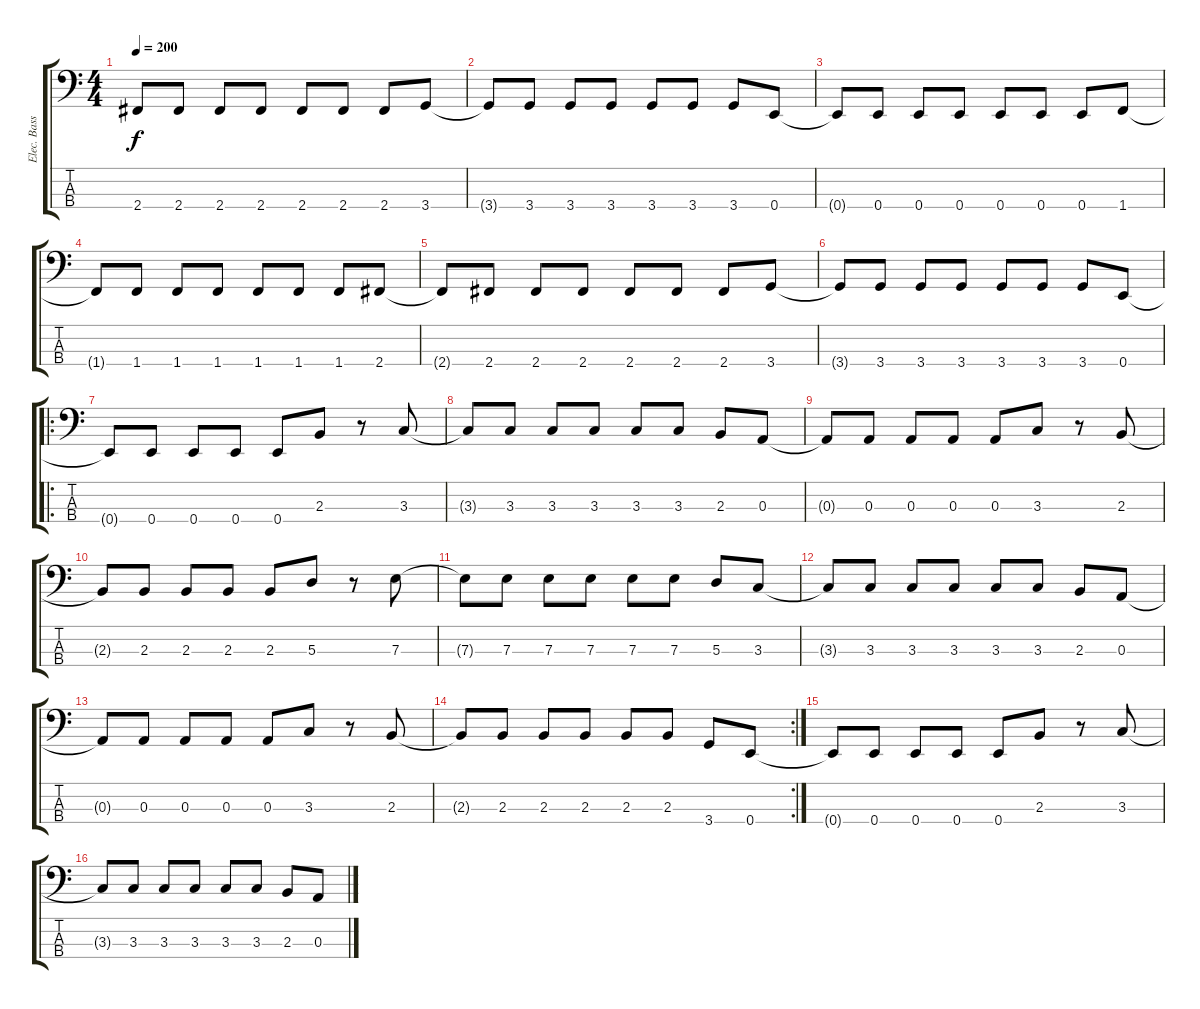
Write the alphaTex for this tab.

\track ("Elec. Bass" "Elec. Bass") {instrument electricbasspick}
\staff {score tabs}
\tuning (G2 D2 A1 E1) {hide}
\ts (4 4)
\tempo 200
\clef f4
\ks c
2.4{t}.8{dy f} 2.4.8 2.4.8 2.4.8 2.4.8 2.4.8 2.4.8 3.4.8 |
3.4{t}.8 3.4.8 3.4.8 3.4.8 3.4.8 3.4.8 3.4.8 0.4.8 |
0.4{t}.8 0.4.8 0.4.8 0.4.8 0.4.8 0.4.8 0.4.8 1.4.8 |
1.4{t}.8 1.4.8 1.4.8 1.4.8 1.4.8 1.4.8 1.4.8 2.4.8 |
2.4{t}.8 2.4.8 2.4.8 2.4.8 2.4.8 2.4.8 2.4.8 3.4.8 |
3.4{t}.8 3.4.8 3.4.8 3.4.8 3.4.8 3.4.8 3.4.8 0.4.8 |
\ro
0.4{t}.8 0.4.8 0.4.8 0.4.8 0.4.8 2.3.8 r.8 3.3.8 |
3.3{t}.8 3.3.8 3.3.8 3.3.8 3.3.8 3.3.8 2.3.8 0.3.8 |
0.3{t}.8 0.3.8 0.3.8 0.3.8 0.3.8 3.3.8 r.8 2.3.8 |
2.3{t}.8 2.3.8 2.3.8 2.3.8 2.3.8 5.3.8 r.8 7.3.8 |
7.3{t}.8 7.3.8 7.3.8 7.3.8 7.3.8 7.3.8 5.3.8 3.3.8 |
3.3{t}.8 3.3.8 3.3.8 3.3.8 3.3.8 3.3.8 2.3.8 0.3.8 |
0.3{t}.8 0.3.8 0.3.8 0.3.8 0.3.8 3.3.8 r.8 2.3.8 |
\rc 2
2.3{t}.8 2.3.8 2.3.8 2.3.8 2.3.8 2.3.8 3.4.8 0.4.8 |
0.4{t}.8 0.4.8 0.4.8 0.4.8 0.4.8 2.3.8 r.8 3.3.8 |
3.3{t}.8 3.3.8 3.3.8 3.3.8 3.3.8 3.3.8 2.3.8 0.3.8
